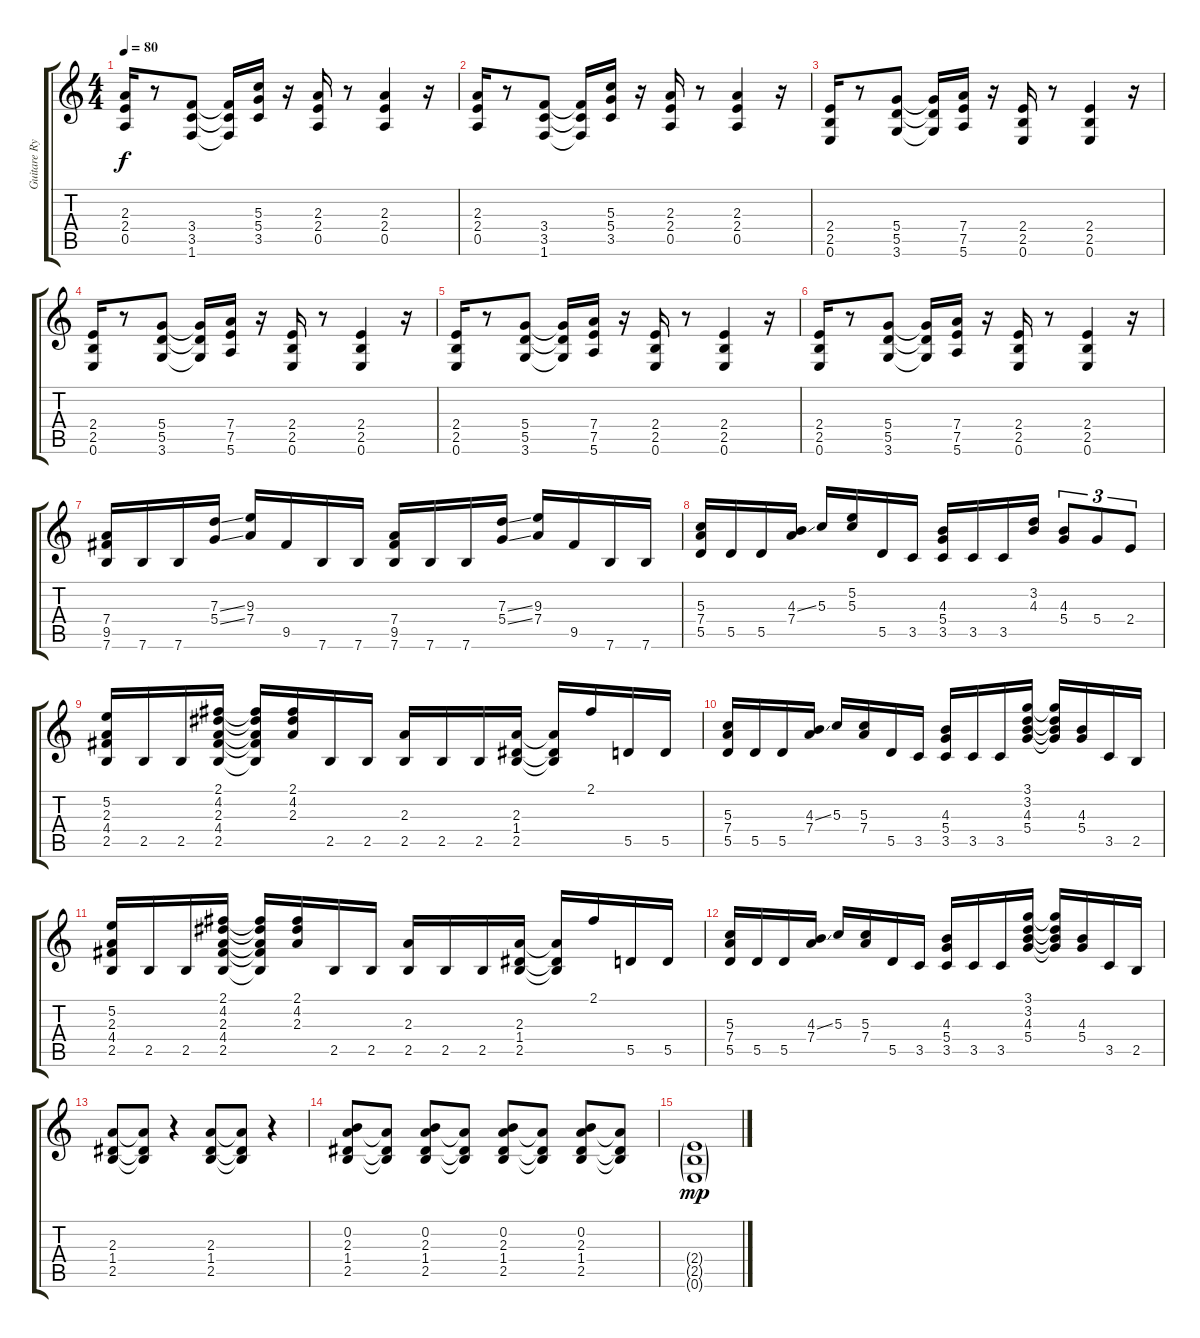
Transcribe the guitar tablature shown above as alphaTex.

\track ("Guitare Rythm. Satur." "Guitare Ry") {instrument distortionguitar}
\staff {score tabs}
\tuning (E4 B3 G3 D3 A2 E2) {hide}
\ts (4 4)
\tempo 80
\clef g2
\ks c
(2.3 2.4 0.5).16{dy f} r.8 (3.4 3.5 1.6).8 (3.4{t} 3.5{t} 1.6{t}).16 (5.3 5.4 3.5).16 r.16 (2.3 2.4 0.5).16 r.8 (2.3 2.4 0.5).4 r.16 |
(2.3 2.4 0.5).16 r.8 (3.4 3.5 1.6).8 (3.4{t} 3.5{t} 1.6{t}).16 (5.3 5.4 3.5).16 r.16 (2.3 2.4 0.5).16 r.8 (2.3 2.4 0.5).4 r.16 |
(2.4 2.5 0.6).16 r.8 (5.4 5.5 3.6).8 (5.4{t} 5.5{t} 3.6{t}).16 (7.4 7.5 5.6).16 r.16 (2.4 2.5 0.6).16 r.8 (2.4 2.5 0.6).4 r.16 |
(2.4 2.5 0.6).16 r.8 (5.4 5.5 3.6).8 (5.4{t} 5.5{t} 3.6{t}).16 (7.4 7.5 5.6).16 r.16 (2.4 2.5 0.6).16 r.8 (2.4 2.5 0.6).4 r.16 |
(2.4 2.5 0.6).16 r.8 (5.4 5.5 3.6).8 (5.4{t} 5.5{t} 3.6{t}).16 (7.4 7.5 5.6).16 r.16 (2.4 2.5 0.6).16 r.8 (2.4 2.5 0.6).4 r.16 |
(2.4 2.5 0.6).16 r.8 (5.4 5.5 3.6).8 (5.4{t} 5.5{t} 3.6{t}).16 (7.4 7.5 5.6).16 r.16 (2.4 2.5 0.6).16 r.8 (2.4 2.5 0.6).4 r.16 |
(7.4 9.5 7.6).16 7.6.16 7.6.16 (7.3{ss} 5.4{ss}).16 (9.3 7.4).16 9.5.16 7.6.16 7.6.16 (7.4 9.5 7.6).16 7.6.16 7.6.16 (7.3{ss} 5.4{ss}).16 (9.3 7.4).16 9.5.16 7.6.16 7.6.16 |
(5.3 7.4 5.5).16 5.5.16 5.5.16 (4.3{ss} 7.4).16 5.3.16 (5.2 5.3).16 5.5.16 3.5.16 (4.3 5.4 3.5).16 3.5.16 3.5.16 (3.2 4.3).16 (4.3 5.4).8{tu (3 2)} 5.4.8{tu (3 2)} 2.4.8{tu (3 2)} |
(5.2 2.3 4.4 2.5).16 2.5.16 2.5.16 (2.1 4.2 2.3 4.4 2.5).16 (2.1{t} 4.2{t} 2.3{t} 4.4{t} 2.5{t}).16 (2.1 4.2 2.3).16 2.5.16 2.5.16 (2.3 2.5).16 2.5.16 2.5.16 (2.3 1.4 2.5).16 (2.3{t} 1.4{t} 2.5{t}).16 2.1.16 5.5.16 5.5.16 |
(5.3 7.4 5.5).16 5.5.16 5.5.16 (4.3{ss} 7.4).16 5.3.16 (5.3 7.4).16 5.5.16 3.5.16 (4.3 5.4 3.5).16 3.5.16 3.5.16 (3.1 3.2 4.3 5.4).16 (3.1{t} 3.2{t} 4.3{t} 5.4{t}).16 (4.3 5.4).16 3.5.16 2.5.16 |
(5.2 2.3 4.4 2.5).16 2.5.16 2.5.16 (2.1 4.2 2.3 4.4 2.5).16 (2.1{t} 4.2{t} 2.3{t} 4.4{t} 2.5{t}).16 (2.1 4.2 2.3).16 2.5.16 2.5.16 (2.3 2.5).16 2.5.16 2.5.16 (2.3 1.4 2.5).16 (2.3{t} 1.4{t} 2.5{t}).16 2.1.16 5.5.16 5.5.16 |
(5.3 7.4 5.5).16 5.5.16 5.5.16 (4.3{ss} 7.4).16 5.3.16 (5.3 7.4).16 5.5.16 3.5.16 (4.3 5.4 3.5).16 3.5.16 3.5.16 (3.1 3.2 4.3 5.4).16 (3.1{t} 3.2{t} 4.3{t} 5.4{t}).16 (4.3 5.4).16 3.5.16 2.5.16 |
(2.3 1.4 2.5).8 (2.3{t} 1.4{t} 2.5{t}).8 r.4 (2.3 1.4 2.5).8 (2.3{t} 1.4{t} 2.5{t}).8 r.4 |
(0.2 2.3 1.4 2.5).8 (2.3{t} 1.4{t} 2.5{t}).8 (0.2 2.3 1.4 2.5).8 (2.3{t} 1.4{t} 2.5{t}).8 (0.2 2.3 1.4 2.5).8 (2.3{t} 1.4{t} 2.5{t}).8 (0.2 2.3 1.4 2.5).8 (2.3{t} 1.4{t} 2.5{t}).8 |
(2.4{g} 2.5{g} 0.6{g}).1{dy mp volume 2}
